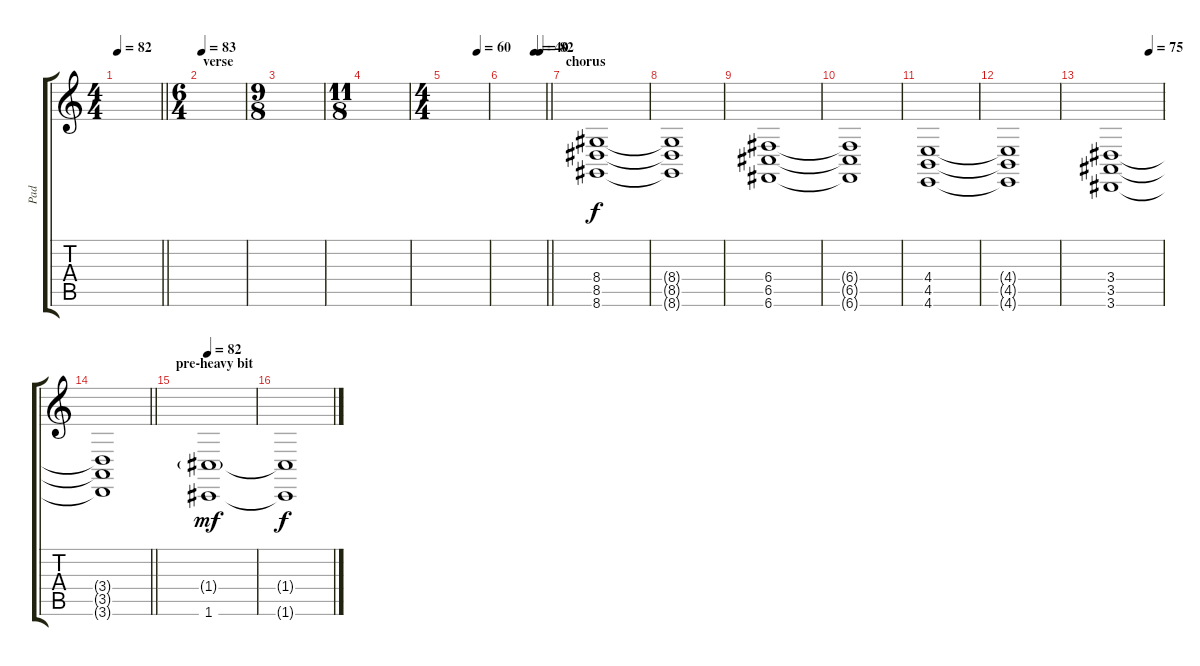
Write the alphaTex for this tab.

\track ("Pad" "Pad") {instrument pad2warm}
\staff {score tabs}
\tuning (D4 A3 F3 C3 G2 C2) {hide}
\ts (4 4)
\tempo 82
\clef g2
\barLineRight lightlight
\ks c
|
\ts (6 4)
\section ("" "verse")
\tempo 83
|
\ts (9 8)
|
\ts (11 8)
|
\ts (4 4)
\tempo (60 0.75)
|
\tempo (40 0.75)
\tempo (82 0.875)
\barLineRight lightlight
|
\section ("" "chorus")
(8.4 8.5 8.6).1 |
(8.4{t} 8.5{t} 8.6{t}).1 |
(6.4 6.5 6.6).1 |
(6.4{t} 6.5{t} 6.6{t}).1 |
(4.4 4.5 4.6).1 |
(4.4{t} 4.5{t} 4.6{t}).1 |
\tempo (75 0.75)
(3.4 3.5 3.6).1 |
\barLineRight lightlight
(3.4{t} 3.5{t} 3.6{t}).1 |
\section ("" "pre-heavy bit")
\tempo 82
(1.4{g} 1.6).1{dy mf} |
(1.4{t} 1.6{t}).1{dy f}
